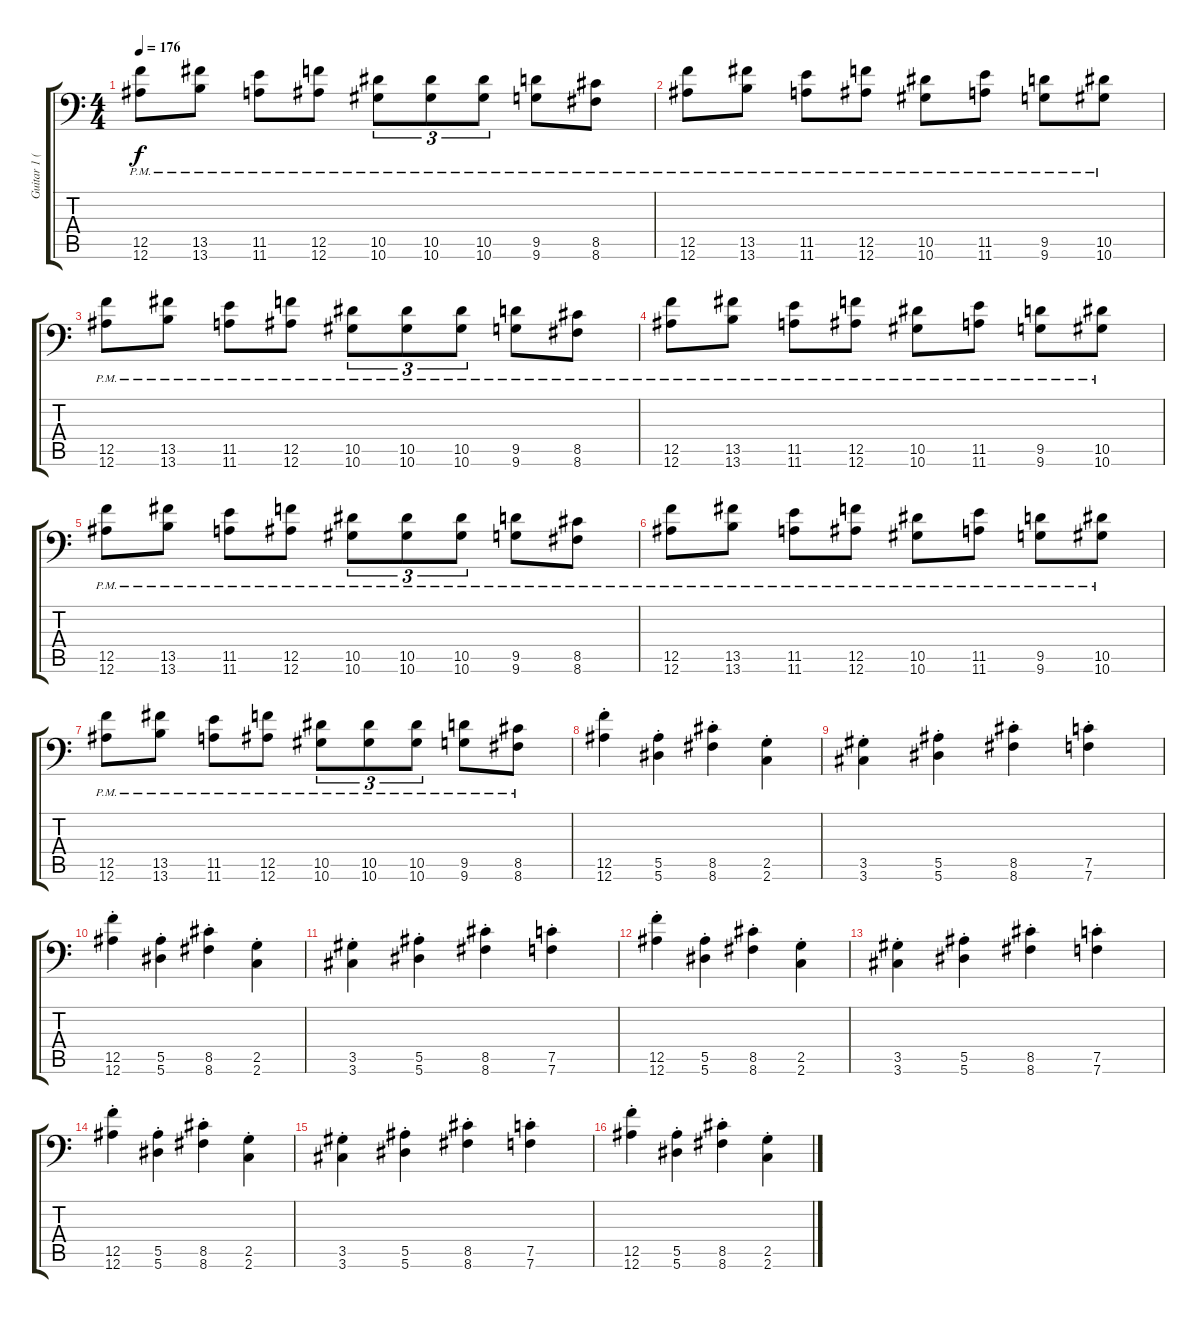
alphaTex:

\track ("Guitar 1 (Left)" "Guitar 1 (") {instrument distortionguitar}
\staff {score tabs}
\tuning (C4 G3 Eb3 Bb2 F2 Bb1) {hide}
\ts (4 4)
\tempo 176
\clef f4
\ks c
(12.5{pm} 12.6{pm}).8{dy f} (13.5{pm} 13.6{pm}).8 (11.5{pm} 11.6{pm}).8 (12.5{pm} 12.6{pm}).8 (10.5{pm} 10.6{pm}).8{tu (3 2)} (10.5{pm} 10.6{pm}).8{tu (3 2)} (10.5{pm} 10.6{pm}).8{tu (3 2)} (9.5{pm} 9.6{pm}).8 (8.5{pm} 8.6{pm}).8 |
(12.5{pm} 12.6{pm}).8 (13.5{pm} 13.6{pm}).8 (11.5{pm} 11.6{pm}).8 (12.5{pm} 12.6{pm}).8 (10.5{pm} 10.6{pm}).8 (11.5{pm} 11.6{pm}).8 (9.5{pm} 9.6{pm}).8 (10.5{pm} 10.6{pm}).8 |
(12.5{pm} 12.6{pm}).8 (13.5{pm} 13.6{pm}).8 (11.5{pm} 11.6{pm}).8 (12.5{pm} 12.6{pm}).8 (10.5{pm} 10.6{pm}).8{tu (3 2)} (10.5{pm} 10.6{pm}).8{tu (3 2)} (10.5{pm} 10.6{pm}).8{tu (3 2)} (9.5{pm} 9.6{pm}).8 (8.5{pm} 8.6{pm}).8 |
(12.5{pm} 12.6{pm}).8 (13.5{pm} 13.6{pm}).8 (11.5{pm} 11.6{pm}).8 (12.5{pm} 12.6{pm}).8 (10.5{pm} 10.6{pm}).8 (11.5{pm} 11.6{pm}).8 (9.5{pm} 9.6{pm}).8 (10.5{pm} 10.6{pm}).8 |
(12.5{pm} 12.6{pm}).8 (13.5{pm} 13.6{pm}).8 (11.5{pm} 11.6{pm}).8 (12.5{pm} 12.6{pm}).8 (10.5{pm} 10.6{pm}).8{tu (3 2)} (10.5{pm} 10.6{pm}).8{tu (3 2)} (10.5{pm} 10.6{pm}).8{tu (3 2)} (9.5{pm} 9.6{pm}).8 (8.5{pm} 8.6{pm}).8 |
(12.5{pm} 12.6{pm}).8 (13.5{pm} 13.6{pm}).8 (11.5{pm} 11.6{pm}).8 (12.5{pm} 12.6{pm}).8 (10.5{pm} 10.6{pm}).8 (11.5{pm} 11.6{pm}).8 (9.5{pm} 9.6{pm}).8 (10.5{pm} 10.6{pm}).8 |
(12.5{pm} 12.6{pm}).8 (13.5{pm} 13.6{pm}).8 (11.5{pm} 11.6{pm}).8 (12.5{pm} 12.6{pm}).8 (10.5{pm} 10.6{pm}).8{tu (3 2)} (10.5{pm} 10.6{pm}).8{tu (3 2)} (10.5{pm} 10.6{pm}).8{tu (3 2)} (9.5{pm} 9.6{pm}).8 (8.5{pm} 8.6{pm}).8 |
(12.5{st} 12.6{st}).4 (5.5{st} 5.6{st}).4 (8.5{st} 8.6{st}).4 (2.5{st} 2.6{st}).4 |
(3.5{st} 3.6{st}).4 (5.5{st} 5.6{st}).4 (8.5{st} 8.6{st}).4 (7.5{st} 7.6{st}).4 |
(12.5{st} 12.6{st}).4 (5.5{st} 5.6{st}).4 (8.5{st} 8.6{st}).4 (2.5{st} 2.6{st}).4 |
(3.5{st} 3.6{st}).4 (5.5{st} 5.6{st}).4 (8.5{st} 8.6{st}).4 (7.5{st} 7.6{st}).4 |
(12.5{st} 12.6{st}).4 (5.5{st} 5.6{st}).4 (8.5{st} 8.6{st}).4 (2.5{st} 2.6{st}).4 |
(3.5{st} 3.6{st}).4 (5.5{st} 5.6{st}).4 (8.5{st} 8.6{st}).4 (7.5{st} 7.6{st}).4 |
(12.5{st} 12.6{st}).4 (5.5{st} 5.6{st}).4 (8.5{st} 8.6{st}).4 (2.5{st} 2.6{st}).4 |
(3.5{st} 3.6{st}).4 (5.5{st} 5.6{st}).4 (8.5{st} 8.6{st}).4 (7.5{st} 7.6{st}).4 |
(12.5{st} 12.6{st}).4 (5.5{st} 5.6{st}).4 (8.5{st} 8.6{st}).4 (2.5{st} 2.6{st}).4
